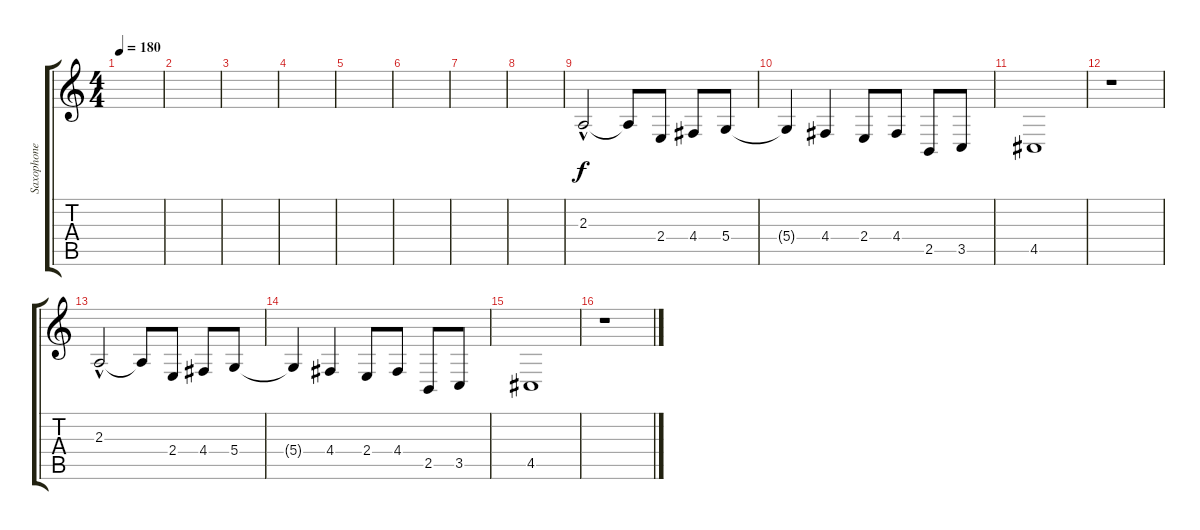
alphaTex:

\track ("Saxophone 1" "Saxophone ") {instrument sopranosax}
\staff {score tabs}
\tuning (E4 B3 G3 D3 A2 E2) {hide}
\ts (4 4)
\tempo 180
\clef g2
\ks c
|
|
|
|
|
|
|
|
2.3{hac}.2 2.3{t}.8 2.4.8 4.4.8 5.4.8 |
5.4{t}.4 4.4.4 2.4.8 4.4.8 2.5.8 3.5.8 |
4.5.1 |
r.1 |
2.3{hac}.2 2.3{t}.8 2.4.8 4.4.8 5.4.8 |
5.4{t}.4 4.4.4 2.4.8 4.4.8 2.5.8 3.5.8 |
4.5.1 |
r.1
